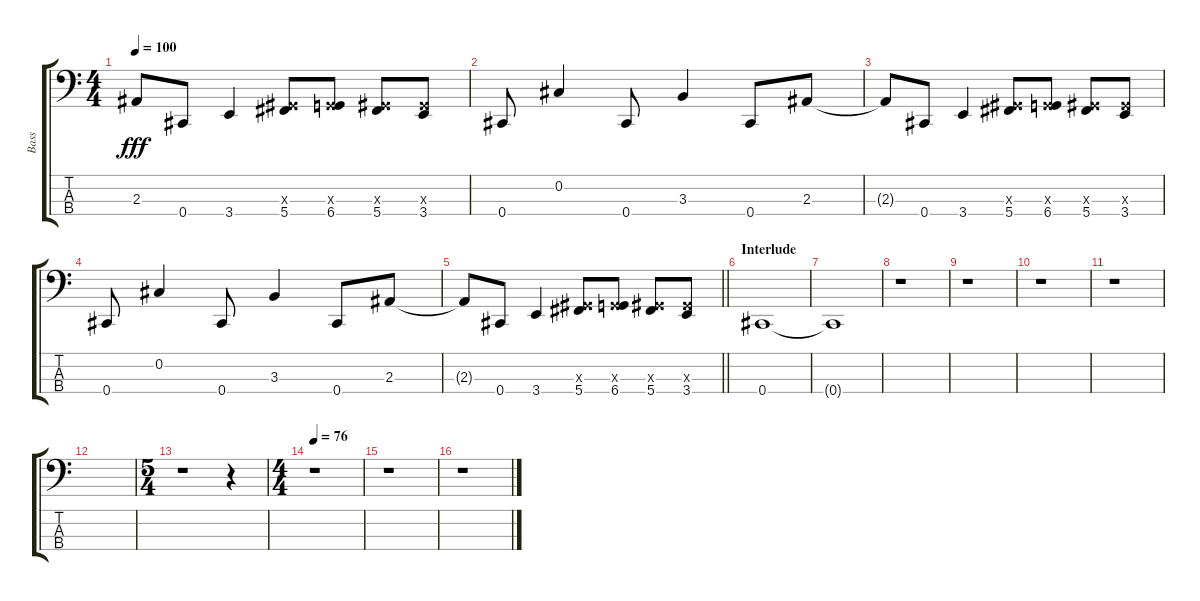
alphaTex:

\track ("Bass" "Bass") {instrument electricbassfinger}
\staff {score tabs}
\tuning (Gb2 Db2 Ab1 Db1) {hide}
\ts (4 4)
\tempo 100
\clef f4
\ks c
2.3{t}.8{dy fff} 0.4.8 3.4.4 (0.3{x} 5.4).8 (0.3{x} 6.4).8 (0.3{x} 5.4).8 (0.3{x} 3.4).8 |
0.4.8 0.2.4 0.4.8 3.3.4 0.4.8 2.3.8 |
2.3{t}.8 0.4.8 3.4.4 (0.3{x} 5.4).8 (0.3{x} 6.4).8 (0.3{x} 5.4).8 (0.3{x} 3.4).8 |
0.4.8 0.2.4 0.4.8 3.3.4 0.4.8 2.3.8 |
\barLineRight lightlight
2.3{t}.8 0.4.8 3.4.4 (0.3{x} 5.4).8 (0.3{x} 6.4).8 (0.3{x} 5.4).8 (0.3{x} 3.4).8 |
\section ("" "Interlude")
0.4.1 |
0.4{t}.1 |
r.1 |
r.1 |
r.1 |
r.1 |
|
\ts (5 4)
r.1 r.4 |
\ts (4 4)
\tempo 76
r.1 |
r.1 |
r.1
